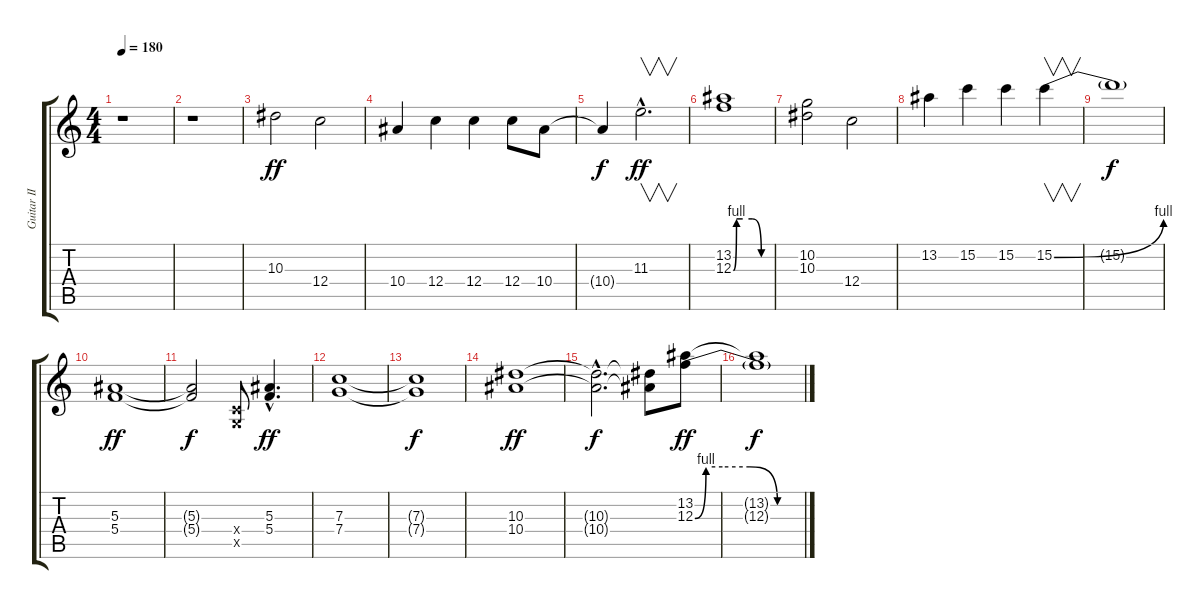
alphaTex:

\track ("Guitar II" "Guitar II") {instrument overdrivenguitar}
\staff {score tabs}
\tuning (D4 A3 F3 C3 G2 C2) {hide}
\ts (4 4)
\tempo 180
\clef g2
\ks c
r.1{dy f} |
r.1 |
10.3.2{dy ff} 12.4.2 |
10.4.4 12.4.4 12.4.4 12.4.8 10.4.8 |
10.4{t}.4{dy f} 11.3{hac}.2{v d dy ff} |
(13.2 12.3{be (custom 0 0 5 4 15 4 30 4 45 0 60 0)}).1 |
(10.2 10.3).2 12.4.2 |
13.2.4 15.2.4 15.2.4 15.2{be (bend 0 0 60 4)}.4{v} |
15.2{t}.1{dy f} |
(5.3 5.4).1{dy ff} |
(5.3{t} 5.4{t}).2{dy f} (0.4{x} 0.5{x}).8 (5.3{hac} 5.4{hac}).4{d dy ff} |
(7.3 7.4).1 |
(7.3{t} 7.4{t}).1{dy f} |
(10.3 10.4).1{dy ff} |
(10.3{hac t} 10.4{hac t}).2{d dy f} (10.3{t} 10.4{t}).8 (13.2 12.3{be (custom 0 0 6 4 15 4 30 4 45 0 60 0)}).8{dy ff} |
(13.2{t} 12.3{t}).1{dy f}
